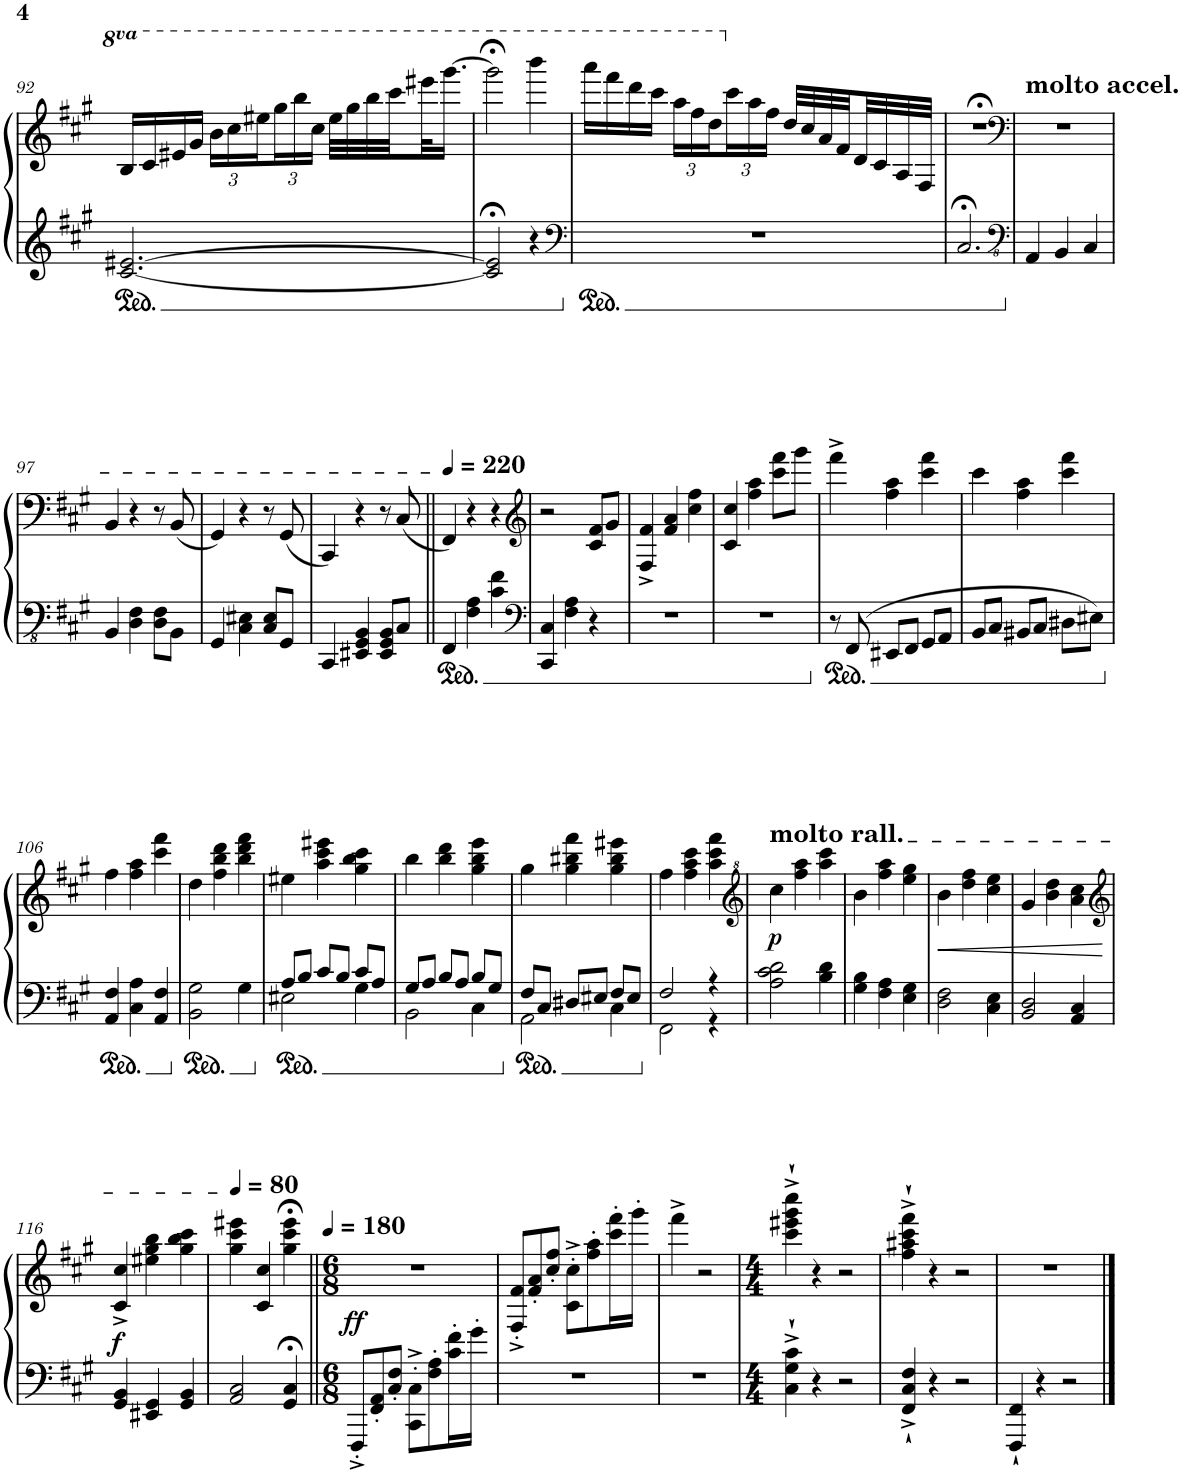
**kern	**kern	**dynam
*part1	*part1	*part1
*staff2	*staff1	*staff1/2
*I"Piano	*	*
*I'Pno.	*	*
!!LO:PB:g=z
*clefG2	*clefG2	*
*k[f#c#g#]	*k[f#c#g#]	*
*M3/4	*M3/4	*
=92	=92	=92
[2.c#/ [2.e#X/	16b/LL	.
.	16cc#/	.
.	16ee#X/	.
.	16gg#/JJ	.
*	*Xbrackettup	*
.	24bb\LL	.
.	24ccc#\	.
.	24eee#X\	.
.	24ggg#\	.
.	24bbb\	.
.	24ccc#\JJ	.
.	32eee#\LLL	.
.	32ggg#\	.
.	32bbb\	.
.	32cccc#\	.
.	32eeee#X\J	.
.	[16.gggg#\JJ	.
=93	=93	=93
2c#/];< 2e#/];<	2gggg#;<\]	.
4r	4bbbb\	.
=94	=94	=94
*clefF4	*	*
2.r	16aaaa\LL	.
.	16ffff#\	.
.	16dddd\	.
.	16cccc#\JJ	.
.	24aaa\LL	.
.	24fff#\	.
.	24ddd\	.
.	24ccc#\	.
.	24aa\	.
.	24ff#\JJ	.
.	32dd/LLL	.
.	32cc#/	.
.	32a/	.
.	32f#/	.
.	32d/	.
.	32c#/	.
.	32A/	.
.	32F#/JJJ	.
=95	=95	=95
2.C#;</	2.r;<	.
=96	=96	=96
*clefFv4	*clefF4	*
!	!LO:TX:a:t=molto accel.	!
4AAA/	2.r	.
4BBB/	.	.
4CC#/	.	.
!!LO:LB:g=z
=97	=97	=97
4BBB/	4BB/	.
4DD\ 4FF#\	4r	.
8DD\ 8FF#\L	8r	.
8BBB\J	(8BB/	.
=98	=98	=98
4GGG#/	4GG#/)	.
4CC#\ 4EE#X\	4r	.
8CC#/ 8EE#/L	8r	.
8GGG#/J	(8GG#/	.
=99	=99	=99
4CCC#/	4CC#/)	.
4EEE#X/ 4GGG#/ 4BBB/	4r	.
8EEE#/ 8GGG#/ 8BBB/L	8r	.
8CC#/J	(8C#/	.
=100||	=100||	=100||
*	*MM220	*
4FFF#/	4FF#/)	.
4FF#\ 4AA\	4r	.
4C#\ 4F#\	4r	.
=101	=101	=101
*clefF4	*clefG2	*
4CC#/ 4C#/	2r	.
4F#\ 4A\	.	.
4r	8c#/ 8f#/L	.
.	8g#/J	.
=102	=102	=102
2.r	4F#/^ 4f#/^	.
.	4f#/ 4a/	.
.	4cc#\ 4ff#\	.
=103	=103	=103
2.r	4c#/ 4cc#/	.
.	4ff#\ 4aa\	.
.	8ccc#\ 8fff#\L	.
.	8ggg#\J	.
=104	=104	=104
8r	4fff#^\	.
8FF#^/	.	.
8EE#X^/L	4ff#\ 4aa\	.
8FF#^/J	.	.
8GG#^/L	4ccc#\ 4fff#\	.
8AA^/J	.	.
=105	=105	=105
8BB^/L	4ccc#\	.
8C#^/J	.	.
8BB#X^/L	4ff#\ 4aa\	.
8C#^/J	.	.
8D#X^\L	4ccc#\ 4fff#\	.
8E#X^\J	.	.
!!LO:LB:g=z
=106	=106	=106
4AA/^ 4F#/^	4ff#\	.
4C#\^ 4A\^	4ff#\ 4aa\	.
4AA/^ 4F#/^	4ccc#\ 4fff#\	.
=107	=107	=107
2BB\^ 2G#\^	4dd\	.
.	4ff#\ 4bb\ 4ddd\	.
4G#^\	4bb\ 4ddd\ 4fff#\	.
=108	=108	=108
*^	*	*
8A^/L	2E#X^\	4ee#X\	.
8B^/J	.	.	.
8c#^/L	.	4aa\ 4ccc#\ 4eee#X\	.
8B^/J	.	.	.
8c#^/L	4G#^\	4gg#\ 4bb\ 4ccc#\	.
8A^/J	.	.	.
=109	=109	=109	=109
8G#^/L	2BB^\	4bb\	.
8A^/J	.	.	.
8B^/L	.	4bb\ 4ddd\	.
8A^/J	.	.	.
8B^/L	4C#^\	4gg#\ 4bb\ 4eee\	.
8G#^/J	.	.	.
=110	=110	=110	=110
8F#^/L	2AA^\	4gg#\	.
8C#^/J	.	.	.
8D#X^/L	.	4gg#\ 4bb#X\ 4fff#\	.
8E#X^/J	.	.	.
8F#^/L	4C#^\	4gg#\ 4bb#\ 4eee#X\	.
8E#^/J	.	.	.
=111	=111	=111	=111
2F#^/	2FF#^\	4ff#\	.
.	.	4ff#\ 4aa\ 4ccc#\	.
4r	4r	4aa\ 4ccc#\ 4fff#\	.
*v	*v	*	*
=112	=112	=112
*	*clefG^2	*
*^	*	*
!	!	!LO:TX:a:t=molto rall.	!
!	!	!	!LO:DY:b
*v	*v	*	*
2A\^ 2c#\^ 2d\^	4ccc#\	p
.	4fff#\ 4aaa\	.
4B\^ 4d\^	4aaa\ 4cccc#\	.
=113	=113	=113
4G#\^ 4B\^	4bb\	.
4F#\^ 4A\^	4fff#\ 4aaa\	.
4E\^ 4G#\^	4eee\ 4ggg#\	.
=114	=114	=114
!	!	!LO:HP:b
2D\^ 2F#\^	4bb\	<
.	4ddd\ 4fff#\	.
4C#\^ 4E\^	4ccc#\ 4eee\	.
=115	=115	=115
2BB/^ 2D/^	4gg#/	.
.	4bb\ 4ddd\	.
4AA/^ 4C#/^	4aa\ 4ccc#\	.
.	.	[
!!LO:LB:g=z
=116	=116	=116
*	*clefG2	*
!	!	!LO:DY:b
4GG#/^ 4BB/^	4c#/^ 4cc#/^	f
4EE#X/^ 4GG#/^	4ee#X\ 4gg#\ 4bb\	.
4GG#/^ 4BB/^	4gg#\ 4bb\ 4ccc#\	.
=117	=117	=117
*	*MM80	*
2AA/^ 2C#/^	4gg#\ 4ccc#\ 4eee#X\	.
.	4c#/ 4cc#/	.
4GG#/;<^ 4C#/;<^	4gg#\;< 4ccc#\;< 4eee#\;<	.
=118||	=118||	=118||
*M6/8	*M6/8	*
*	*MM180	*
!	!	!LO:DY:b
8FFF#'^/L	2.r	ff
8FF#/' 8AA/'	.	.
8C#/' 8F#/'J	.	.
8CC#\'^ 8C#\'^L	.	.
8F#\' 8A\'	.	.
16c#\' 16f#\'L	.	.
16g#'\JJ	.	.
=119	=119	=119
2.r	8F#/'^ 8f#/'^L	.
.	8f#/' 8a/'	.
.	8cc#/' 8ff#/'J	.
.	8c#\'^ 8cc#\'^L	.
.	8ff#\' 8aa\'	.
.	16ccc#\' 16fff#\'L	.
.	16ggg#'\JJ	.
=120	=120	=120
2.r	4fff#^\	.
.	2r	.
=121	=121	=121
*M4/4	*M4/4	*
4C#\^` 4G#\^` 4c#\^`	4ccc#\^` 4eee#X\^` 4ggg#\^` 4cccc#\^`	.
4r	4r	.
2r	2r	.
=122	=122	=122
4FF#/^` 4C#/^` 4F#/^`	4ff#\^` 4aa#X\^` 4ccc#\^` 4fff#\^`	.
4r	4r	.
2r	2r	.
=123	=123	=123
4FFF#/` 4FF#/`	1r	.
4r	.	.
2r	.	.
==	==	==
*-	*-	*-
